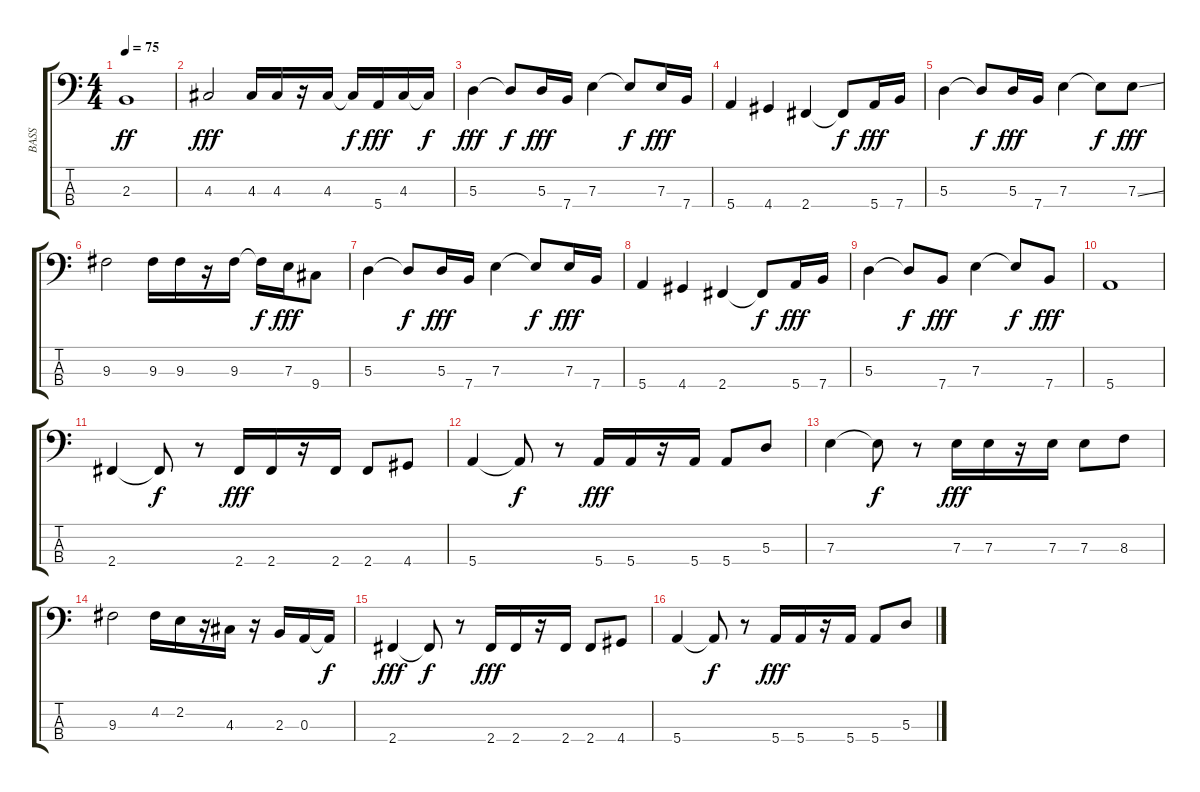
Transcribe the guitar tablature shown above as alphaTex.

\track ("BASS" "BASS") {instrument electricbasspick}
\staff {score tabs}
\tuning (G2 D2 A1 E1) {hide}
\ts (4 4)
\tempo 75
\clef f4
\ks c
2.3.1{dy ff} |
4.3.2{dy fff} 4.3.16 4.3.16 r.16 4.3.16 4.3{t}.16{dy f} 5.4.16{dy fff} 4.3.16 4.3{t}.16{dy f} |
5.3.4{dy fff} 5.3{t}.8{dy f} 5.3.16{dy fff} 7.4.16 7.3.4 7.3{t}.8{dy f} 7.3.16{dy fff} 7.4.16 |
5.4.4 4.4.4 2.4.4 2.4{t}.8{dy f} 5.4.16{dy fff} 7.4.16 |
5.3.4 5.3{t}.8{dy f} 5.3.16{dy fff} 7.4.16 7.3.4 7.3{t}.8{dy f} 7.3{ss}.8{dy fff} |
9.3.2 9.3.16 9.3.16 r.16 9.3.16 9.3{t}.16{dy f} 7.3.16{dy fff} 9.4.8 |
5.3.4 5.3{t}.8{dy f} 5.3.16{dy fff} 7.4.16 7.3.4 7.3{t}.8{dy f} 7.3.16{dy fff} 7.4.16 |
5.4.4 4.4.4 2.4.4 2.4{t}.8{dy f} 5.4.16{dy fff} 7.4.16 |
5.3.4 5.3{t}.8{dy f} 7.4.8{dy fff} 7.3.4 7.3{t}.8{dy f} 7.4.8{dy fff} |
5.4.1 |
2.4.4 2.4{t}.8{dy f} r.8 2.4.16{dy fff} 2.4.16 r.16 2.4.16 2.4.8 4.4.8 |
5.4.4 5.4{t}.8{dy f} r.8 5.4.16{dy fff} 5.4.16 r.16 5.4.16 5.4.8 5.3.8 |
7.3.4 7.3{t}.8{dy f} r.8 7.3.16{dy fff} 7.3.16 r.16 7.3.16 7.3.8 8.3.8 |
9.3.2 4.2.16 2.2.16 r.16 4.3.16 r.16 2.3.16 0.3.16 0.3{t}.16{dy f} |
2.4.4{dy fff} 2.4{t}.8{dy f} r.8 2.4.16{dy fff} 2.4.16 r.16 2.4.16 2.4.8 4.4.8 |
5.4.4 5.4{t}.8{dy f} r.8 5.4.16{dy fff} 5.4.16 r.16 5.4.16 5.4.8 5.3.8
